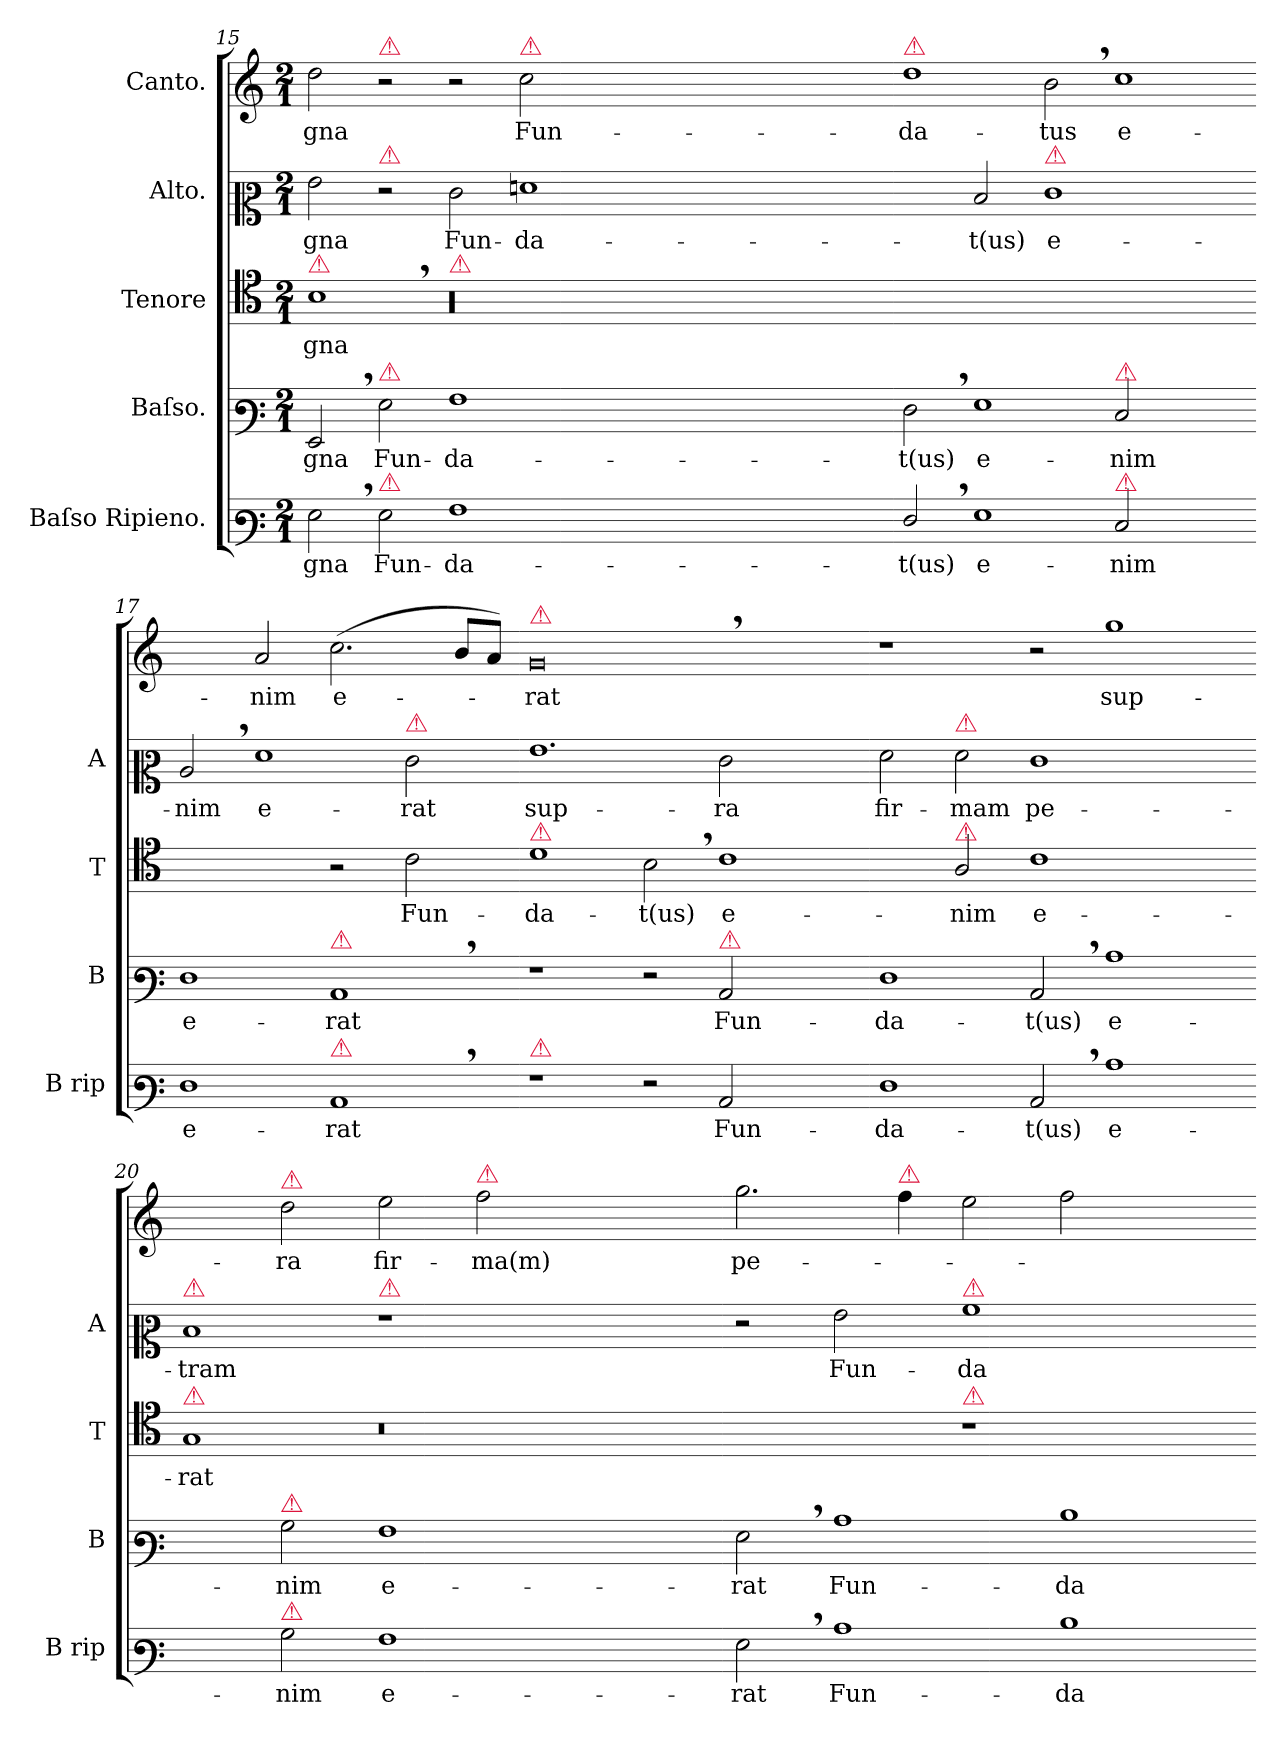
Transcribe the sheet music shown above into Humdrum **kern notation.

**kern	**text	**kern	**text	**kern	**text	**kern	**text	**kern	**text
*part5	*part5	*part4	*part4	*part3	*part3	*part2	*part2	*part1	*part1
*staff5	*staff5	*staff4	*staff4	*staff3	*staff3	*staff2	*staff2	*staff1	*staff1
*I"Baſso Ripieno.	*	*I"Baſso.	*	*I"Tenore	*	*I"Alto.	*	*I"Canto.	*
*I'B rip	*	*I'B	*	*I'T	*	*I'A	*	*	*
*clefF3	*	*clefF3	*	*clefC4	*	*clefC2	*	*clefG2	*
*k[]	*	*k[]	*	*k[]	*	*k[]	*	*k[]	*
*G:mix	*	*G:mix	*	*G:mix	*	*G:mix	*	*G:mix	*
*M2/1	*	*M2/1	*	*M2/1	*	*M2/1	*	*M2/1	*
=15	=15	=15	=15	=15	=15	=15	=15	=15	=15
!	!	!	!	!LO:TX:a:color=crimson:t=⚠	!	!	!	!	!
2G,<\	-gna	2GG,</	-gna	1B,<	-gna	2g\	-gna	2dd\	-gna
!	!	!	!	!	!	!	!	!LO:TX:a:color=crimson:t=⚠	!
!	!	!	!	!	!	!LO:TX:a:color=crimson:t=⚠	!	!	!
!	!	!LO:TX:a:color=crimson:t=⚠	!	!	!	!	!	!	!
!LO:TX:a:color=crimson:t=⚠	!	!	!	!	!	!	!	!	!
2G\	Fun-	2G\	Fun-	.	.	2r	.	2r	.
!	!	!	!	!LO:TX:a:color=crimson:t=⚠	!	!	!	!	!
1A	-da-	1A	-da-	00r	.	2e\	Fun-	2r	.
!	!	!	!	!	!	!	!	!LO:TX:a:color=crimson:t=⚠	!
.	.	.	.	.	.	1fn\	-da-	2cc\	Fun-
0.ryy	.	0.ryy	.	.	.	.	.	0.ryy	.
.	.	.	.	.	.	0ryy	.	.	.
.	.	.	.	.	.	2ryy	.	.	.
=16-	=16-	=16-	=16-	=16-	=16-	=16-	=16-	=16-	=16-
!	!	!	!	!	!	!	!	!LO:TX:a:color=crimson:t=⚠	!
2F,</	-t(us)	2F,<\	-t(us)	0ryy	.	2ryy	.	1dd	-da-
1G	e-	1G	e-	.	.	2d/	-t(us)	.	.
!	!	!	!	!	!	!LO:TX:a:color=crimson:t=⚠	!	!	!
.	.	.	.	.	.	1e	e-	2b,<\	-tus
!	!	!LO:TX:a:color=crimson:t=⚠	!	!	!	!	!	!	!
!LO:TX:a:color=crimson:t=⚠	!	!	!	!	!	!	!	!	!
2E/	-nim	2E/	-nim	.	.	.	.	1cc\	e-
2ryy	.	2ryy	.	2ryy	.	2ryy	.	.	.
=17-	=17-	=17-	=17-	=17-	=17-	=17-	=17-	=17-	=17-
1F	e-	1F	e-	1ryy	.	2c,</	-nim	2ryy	.
.	.	.	.	.	.	1f	e-	2a/	-nim
!	!	!LO:TX:a:color=crimson:t=⚠	!	!	!	!	!	!	!
!LO:TX:a:color=crimson:t=⚠	!	!	!	!	!	!	!	!	!
1C,<	-rat	1C,<	-rat	2r	.	.	.	(<2.cc\	e-
!	!	!	!	!	!	!LO:TX:a:color=crimson:t=⚠	!	!	!
.	.	.	.	2c\	Fun-	2e\	-rat	.	.
.	.	.	.	.	.	.	.	8b/L	.
.	.	.	.	.	.	.	.	8a/J)	.
=18-	=18-	=18-	=18-	=18-	=18-	=18-	=18-	=18-	=18-
!	!	!	!	!	!	!	!	!LO:TX:a:color=crimson:t=⚠	!
!	!	!	!	!LO:TX:a:color=crimson:t=⚠	!	!	!	!	!
!LO:TX:a:color=crimson:t=⚠	!	!	!	!	!	!	!	!	!
1r	.	1r	.	1d	-da-	1.g	sup-	0g,<	-rat
2r	.	2r	.	2B,<\	-t(us)	.	.	.	.
!	!	!LO:TX:a:color=crimson:t=⚠	!	!	!	!	!	!	!
2C/	Fun-	2C/	Fun-	1c\	e-	2e\	-ra	.	.
2ryy	.	2ryy	.	.	.	2ryy	.	2ryy	.
=19-	=19-	=19-	=19-	=19-	=19-	=19-	=19-	=19-	=19-
1F	-da-	1F	-da-	2ryy	.	2f\	fir-	1r	.
!	!	!	!	!	!	!LO:TX:a:color=crimson:t=⚠	!	!	!
!	!	!	!	!LO:TX:a:color=crimson:t=⚠	!	!	!	!	!
.	.	.	.	2A/	-nim	2f\	-mam	.	.
2C,</	-t(us)	2C,</	-t(us)	1c	e-	1e	pe-	2r	.
1c\	e-	1c\	e-	.	.	.	.	1gg\	sup-
.	.	.	.	2ryy	.	2ryy	.	.	.
=20-	=20-	=20-	=20-	=20-	=20-	=20-	=20-	=20-	=20-
!	!	!	!	!	!	!LO:TX:a:color=crimson:t=⚠	!	!	!
!	!	!	!	!LO:TX:a:color=crimson:t=⚠	!	!	!	!	!
2ryy	.	2ryy	.	1G	-rat	1d	-tram	2ryy	.
!	!	!	!	!	!	!	!	!LO:TX:a:color=crimson:t=⚠	!
!	!	!LO:TX:a:color=crimson:t=⚠	!	!	!	!	!	!	!
!LO:TX:a:color=crimson:t=⚠	!	!	!	!	!	!	!	!	!
2B\	-nim	2B\	-nim	.	.	.	.	2dd\	-ra
!	!	!	!	!	!	!LO:TX:a:color=crimson:t=⚠	!	!	!
1A	e-	1A	e-	0r	.	1r	.	2ee\	fir-
!	!	!	!	!	!	!	!	!LO:TX:a:color=crimson:t=⚠	!
.	.	.	.	.	.	.	.	2ff\	-ma(m)
1ryy	.	1ryy	.	.	.	1ryy	.	1ryy	.
=21-	=21-	=21-	=21-	=21-	=21-	=21-	=21-	=21-	=21-
2G,<\	-rat	2G,<\	-rat	1ryy	.	2r	.	2.gg\	pe-
1c	Fun-	1c	Fun-	.	.	2g\	Fun-	.	.
!	!	!	!	!	!	!	!	!LO:TX:a:color=crimson:t=⚠	!
.	.	.	.	.	.	.	.	4ff\	.
!	!	!	!	!	!	!LO:TX:a:color=crimson:t=⚠	!	!	!
!	!	!	!	!LO:TX:a:color=crimson:t=⚠	!	!	!	!	!
.	.	.	.	1r	.	1a	-da-	2ee\	.
1d\	-da-	1d\	-da-	.	.	.	.	2ff\	.
.	.	.	.	2ryy	.	2ryy	.	2ryy	.
=-	=-	=-	=-	=-	=-	=-	=-	=-	=-
*-	*-	*-	*-	*-	*-	*-	*-	*-	*-
